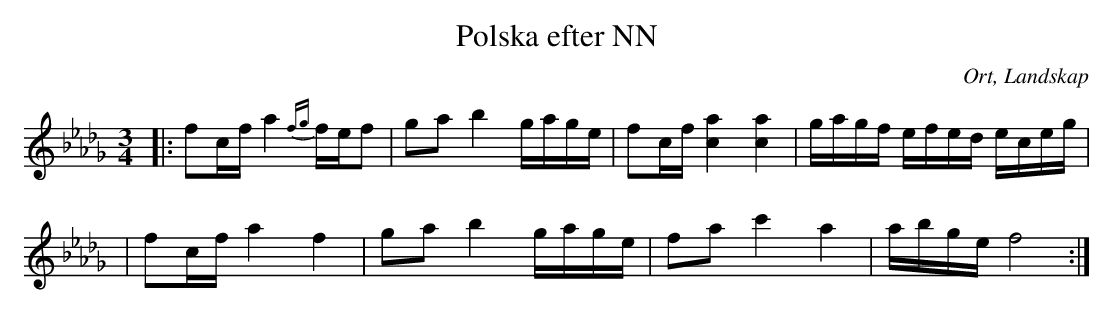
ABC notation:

X:1
T:Polska efter NN
O:Ort, Landskap
M:3/4
L:1/8
K:Bbm
|:fc/f/ a2 {fg}f/e/f|ga b2 g/a/g/e/|fc/f/ [c2a2] [c2a2]|g/a/g/f/ e/f/e/d/ e/c/e/g/|
|fc/f/ a2 f2|ga b2 g/a/g/e/|fa c'2 a2| a/b/g/e/ f4:|
